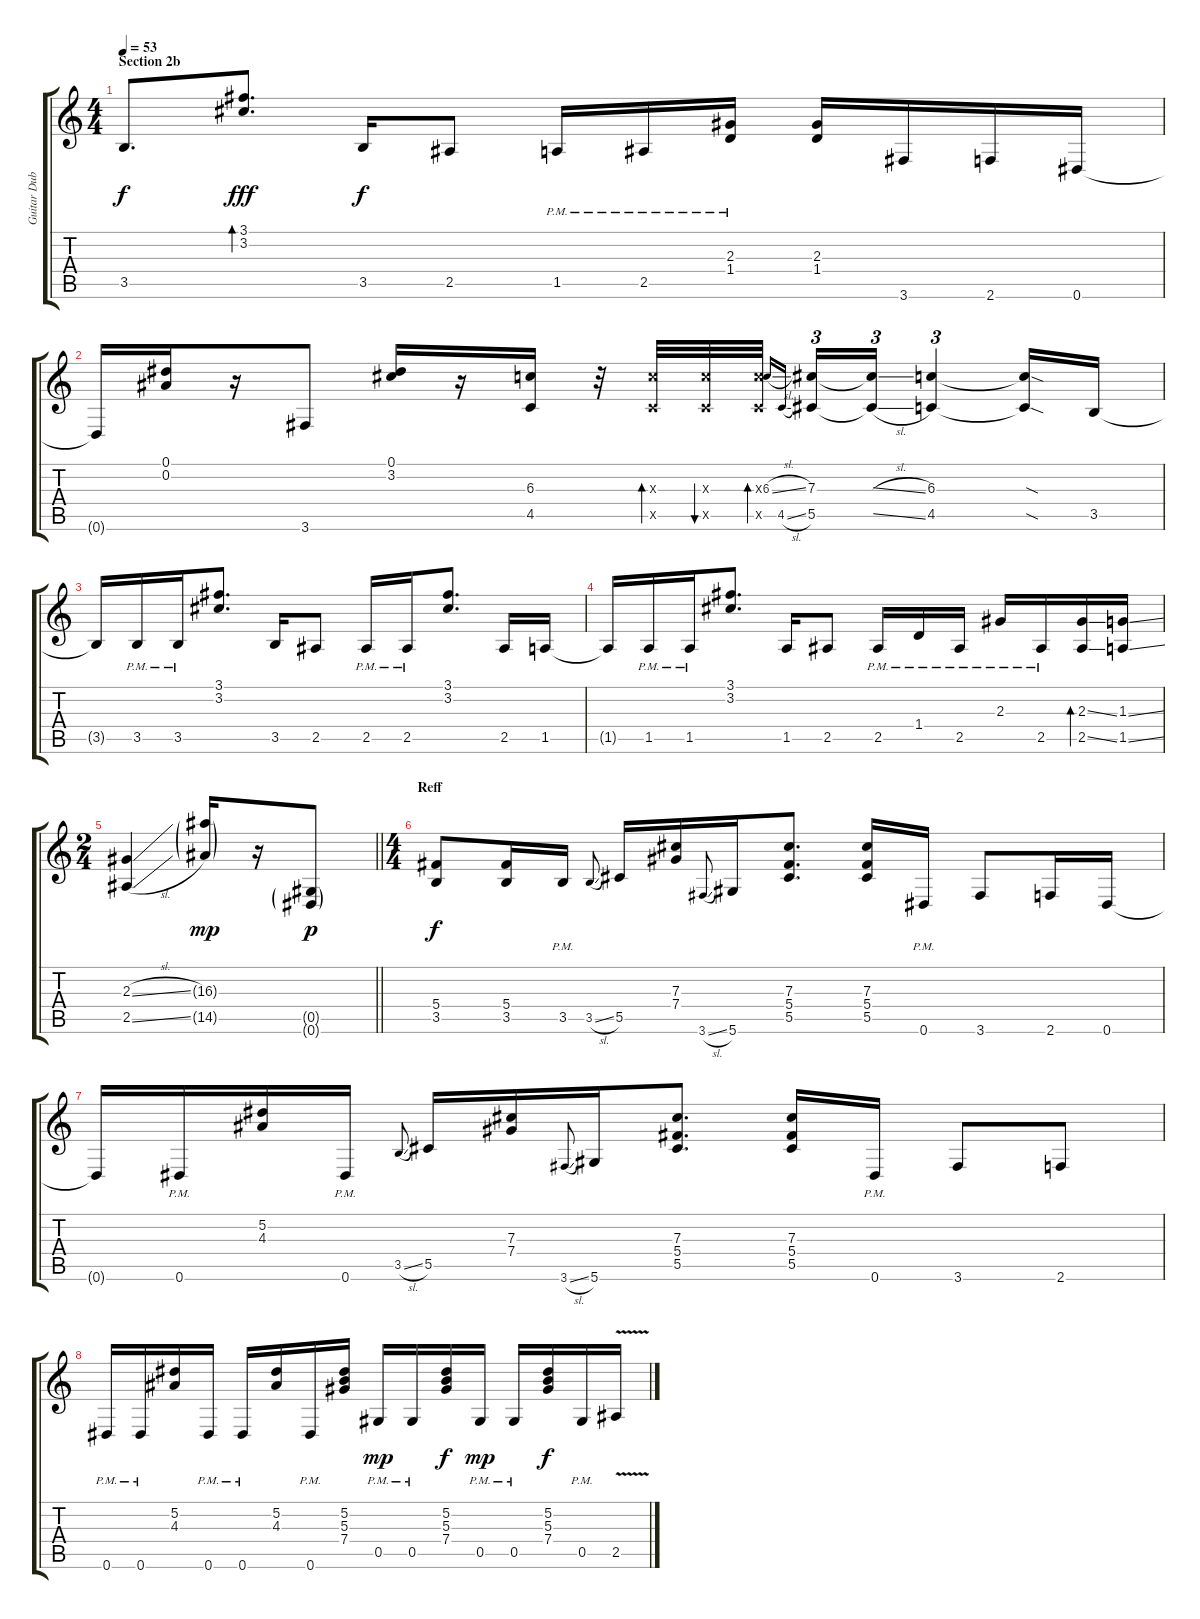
\track ("Guitar Dub" "Guitar Dub") {instrument electricguitarclean}
\staff {score tabs}
\tuning (Eb4 Bb3 Gb3 Db3 Ab2 Eb2) {hide}
\ts (4 4)
\section ("" "Section 2b")
\tempo 53
\clef g2
\ks c
3.5.8{d dy f} (3.1 3.2).8{d bd 60 dy fff} 3.5.16{dy f} 2.5.8 1.5{pm}.16 2.5{pm}.16 (2.3{pm} 1.4{pm}).16 (2.3 1.4).16 3.6.16 2.6.16 0.6.16 |
0.6{t}.16 (0.1 0.2).16 r.16 3.6.8 (0.1 3.2).16 r.16 (6.3 4.5).16 r.32 (6.3{x} 4.5{x}).32{bd 60} (6.3{x} 4.5{x}).32{bu 60} (6.3{x} 4.5{x}).32{bd 60} 6.3{sl}.16{gr onbeat} 4.5{sl}.16{gr onbeat beam splitsecondary} (7.3 5.5).16{tu (3 2)} (7.3{sl t} 5.5{sl t}).16{tu (3 2)} (6.3 4.5).4{tu (3 2)} (6.3{sod t} 4.5{sod t}).16 3.5.16 |
3.5{t}.16 3.5{pm}.16 3.5{pm}.16 (3.1 3.2).8{d} 3.5.16 2.5.8 2.5{pm}.16 2.5{pm}.16 (3.1 3.2).8{d} 2.5.16 1.5.16 |
1.5{t}.16 1.5{pm}.16 1.5{pm}.16 (3.1 3.2).8{d} 1.5.16 2.5.8 2.5{pm}.16 1.4{pm}.16 2.5{pm}.16 2.3{pm}.16 2.5{pm}.16 (2.3{ss} 2.5{ss}).16{bd 60} (1.3{ss} 1.5{ss}).16 |
\ts (2 4)
\barLineRight lightlight
(2.3{sl} 2.5{sl}).4 (16.3{g} 14.5{g}).16{dy mp} r.16 (0.5{g} 0.6{g}).8{dy p} |
\ts (4 4)
\section ("" "Reff")
(5.4 3.5).8{dy f} (5.4 3.5).16 3.5{pm}.16 3.5{sl}.8{gr onbeat} 5.5.16 (7.3 7.4).16 3.6{sl}.8{gr onbeat} 5.6.16 (7.3 5.4 5.5).8{d} (7.3 5.4 5.5).16 0.6{pm}.16 3.6.8 2.6.16 0.6.16 |
0.6{t}.16 0.6{pm}.16 (5.2 4.3).16 0.6{pm}.16 3.5{sl}.8{gr onbeat} 5.5.16 (7.3 7.4).16 3.6{sl}.8{gr onbeat} 5.6.16 (7.3 5.4 5.5).8{d} (7.3 5.4 5.5).16 0.6{pm}.16 3.6.8 2.6.8 |
0.6{pm}.16 0.6{pm}.16 (5.2 4.3).16 0.6{pm}.16 0.6{pm}.16 (5.2 4.3).16 0.6{pm}.16 (5.2 5.3 7.4).16 0.5{pm}.16{dy mp} 0.5{pm}.16 (5.2 5.3 7.4).16{dy f} 0.5{pm}.16{dy mp} 0.5{pm}.16 (5.2 5.3 7.4).16{dy f} 0.5{pm}.16 2.5{v}.16
